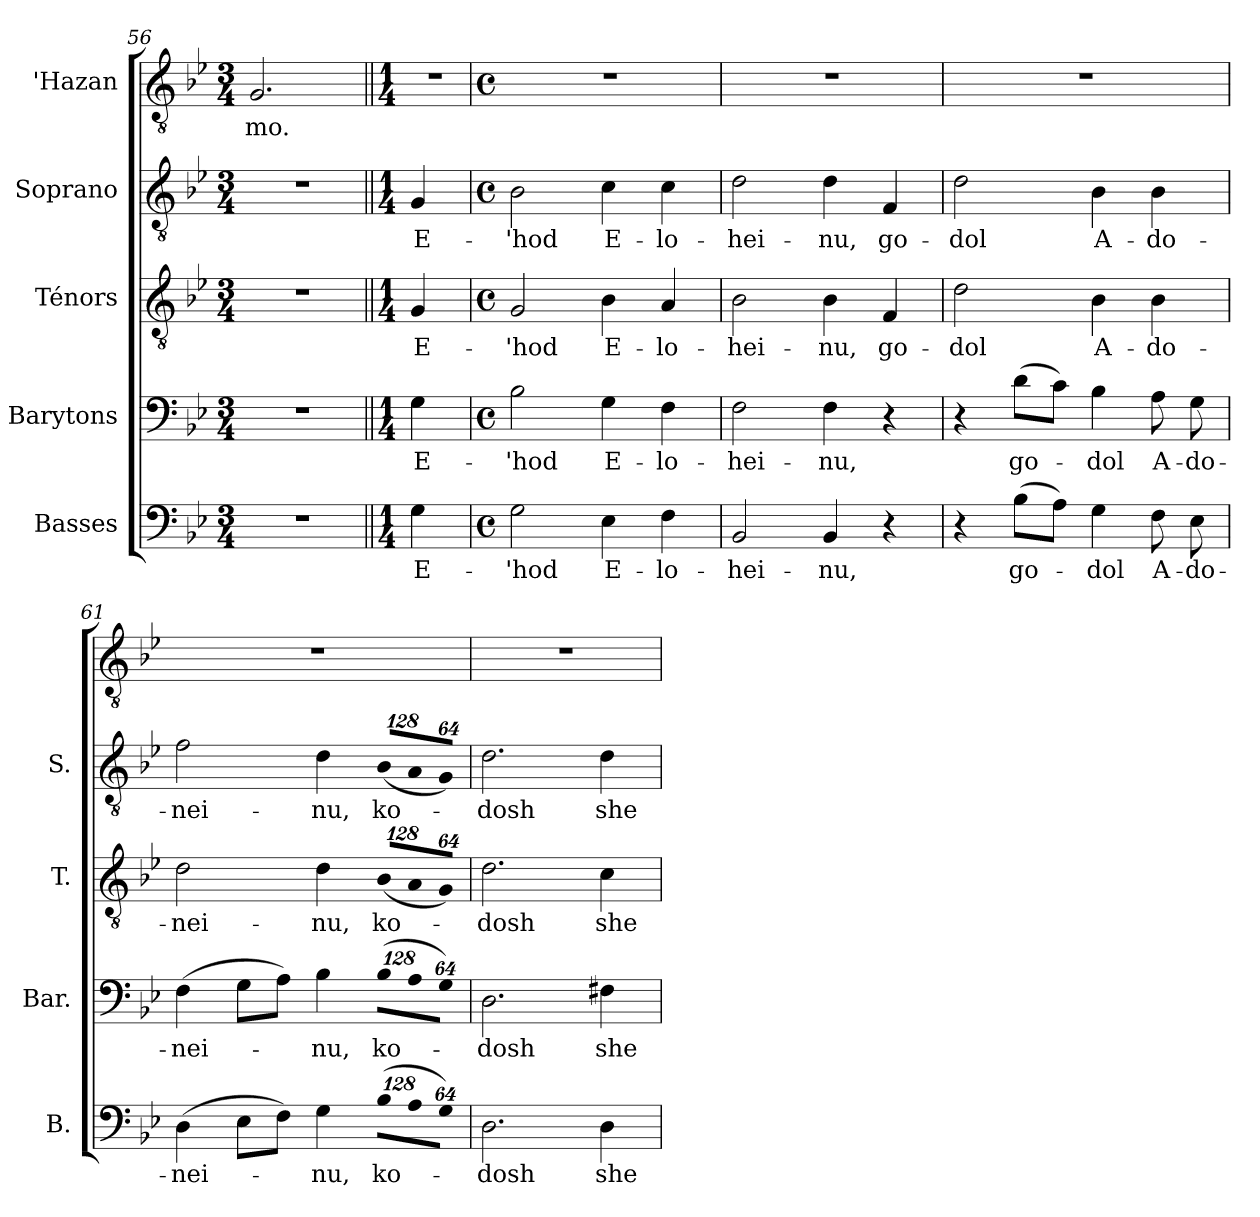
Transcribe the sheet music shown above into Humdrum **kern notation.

**kern	**text	**kern	**text	**kern	**text	**kern	**text	**kern	**text
*part5	*part5	*part4	*part4	*part3	*part3	*part2	*part2	*part1	*part1
*staff5	*staff5	*staff4	*staff4	*staff3	*staff3	*staff2	*staff2	*staff1	*staff1
*I"Basses	*	*I"Barytons	*	*I"Ténors	*	*I"Soprano	*	*I"'Hazan	*
*I'B.	*	*I'Bar.	*	*I'T.	*	*I'S.	*	*I''H.	*
*clefF4	*	*clefF4	*	*clefGv2	*	*clefGv2	*	*clefGv2	*
*	*	*	*	*ITrd7c12	*	*ITrd7c12	*	*ITrd7c12	*
*k[b-e-]	*	*k[b-e-]	*	*k[b-e-]	*	*k[b-e-]	*	*k[b-e-]	*
*B-:	*	*B-:	*	*B-:	*	*B-:	*	*B-:	*
*M3/4	*	*M3/4	*	*M3/4	*	*M3/4	*	*M3/4	*
=56	=56	=56	=56	=56	=56	=56	=56	=56	=56
!LO:N:vis=1	!	!LO:N:vis=1	!	!LO:N:vis=1	!	!LO:N:vis=1	!	!	!
!	!	!	!	!	!	!	!	!	!LO:LY:b:color=#000000
2.r	.	2.r	.	2.r	.	2.r	.	2.GGi/	-mo.
!!LO:LB:g=z
=57||	=57||	=57||	=57||	=57||	=57||	=57||	=57||	=57||	=57||
*M1/4	*	*M1/4	*	*M1/4	*	*M1/4	*	*M1/4	*
!	!LO:LY:b:color=#000000	!	!	!	!	!	!	!	!
!	!	!	!LO:LY:b:color=#000000	!	!	!	!	!	!
!	!	!	!	!	!LO:LY:b:color=#000000	!	!	!	!
!	!	!	!	!	!	!	!LO:LY:b:color=#000000	!	!
4Gi\	E-	4Gi\	E-	4GGi/	E-	4GGi/	E-	4r	.
=58	=58	=58	=58	=58	=58	=58	=58	=58	=58
*M4/4	*	*M4/4	*	*M4/4	*	*M4/4	*	*M4/4	*
*met(c)	*	*met(c)	*	*met(c)	*	*met(c)	*	*met(c)	*
!	!LO:LY:b:color=#000000	!	!	!	!	!	!	!	!
!	!	!	!LO:LY:b:color=#000000	!	!	!	!	!	!
!	!	!	!	!	!LO:LY:b:color=#000000	!	!	!	!
!	!	!	!	!	!	!	!LO:LY:b:color=#000000	!	!
2Gi\	-'hod	2B-i\	-'hod	2GGi/	-'hod	2BB-i\	-'hod	1r	.
!	!LO:LY:b:color=#000000	!	!	!	!	!	!	!	!
!	!	!	!LO:LY:b:color=#000000	!	!	!	!	!	!
!	!	!	!	!	!LO:LY:b:color=#000000	!	!	!	!
!	!	!	!	!	!	!	!LO:LY:b:color=#000000	!	!
4E-i\	E-	4Gi\	E-	4BB-i\	E-	4Ci\	E-	.	.
!	!LO:LY:b:color=#000000	!	!	!	!	!	!	!	!
!	!	!	!LO:LY:b:color=#000000	!	!	!	!	!	!
!	!	!	!	!	!LO:LY:b:color=#000000	!	!	!	!
!	!	!	!	!	!	!	!LO:LY:b:color=#000000	!	!
4Fi\	-lo-	4Fi\	-lo-	4AAi/	-lo-	4Ci\	-lo-	.	.
=59	=59	=59	=59	=59	=59	=59	=59	=59	=59
!	!LO:LY:b:color=#000000	!	!	!	!	!	!	!	!
!	!	!	!LO:LY:b:color=#000000	!	!	!	!	!	!
!	!	!	!	!	!LO:LY:b:color=#000000	!	!	!	!
!	!	!	!	!	!	!	!LO:LY:b:color=#000000	!	!
2BB-i/	-hei-	2Fi\	-hei-	2BB-i\	-hei-	2Di\	-hei-	1r	.
!	!LO:LY:b:color=#000000	!	!	!	!	!	!	!	!
!	!	!	!LO:LY:b:color=#000000	!	!	!	!	!	!
!	!	!	!	!	!LO:LY:b:color=#000000	!	!	!	!
!	!	!	!	!	!	!	!LO:LY:b:color=#000000	!	!
4BB-i/	-nu,	4Fi\	-nu,	4BB-i\	-nu,	4Di\	-nu,	.	.
!	!	!	!	!	!LO:LY:b:color=#000000	!	!	!	!
!	!	!	!	!	!	!	!LO:LY:b:color=#000000	!	!
4r	.	4r	.	4FFi/	go-	4FFi/	go-	.	.
=60	=60	=60	=60	=60	=60	=60	=60	=60	=60
!	!	!	!	!	!LO:LY:b:color=#000000	!	!	!	!
!	!	!	!	!	!	!	!LO:LY:b:color=#000000	!	!
4r	.	4r	.	2Di\	-dol	2Di\	-dol	1r	.
!	!LO:LY:b:color=#000000	!	!	!	!	!	!	!	!
!	!	!	!LO:LY:b:color=#000000	!	!	!	!	!	!
(8B-i\L	go-	(8di\L	go-	.	.	.	.	.	.
8Ai\J)	.	8ci\J)	.	.	.	.	.	.	.
!	!LO:LY:b:color=#000000	!	!	!	!	!	!	!	!
!	!	!	!LO:LY:b:color=#000000	!	!	!	!	!	!
!	!	!	!	!	!LO:LY:b:color=#000000	!	!	!	!
!	!	!	!	!	!	!	!LO:LY:b:color=#000000	!	!
4Gi\	-dol	4B-i\	-dol	4BB-i\	A-	4BB-i\	A-	.	.
!	!LO:LY:b:color=#000000	!	!	!	!	!	!	!	!
!	!	!	!LO:LY:b:color=#000000	!	!	!	!	!	!
!	!	!	!	!	!LO:LY:b:color=#000000	!	!	!	!
!	!	!	!	!	!	!	!LO:LY:b:color=#000000	!	!
8Fi\	A-	8Ai\	A-	4BB-i\	-do-	4BB-i\	-do-	.	.
!	!LO:LY:b:color=#000000	!	!	!	!	!	!	!	!
!	!	!	!LO:LY:b:color=#000000	!	!	!	!	!	!
8E-i\	-do-	8Gi\	-do-	.	.	.	.	.	.
=61	=61	=61	=61	=61	=61	=61	=61	=61	=61
!	!LO:LY:b:color=#000000	!	!	!	!	!	!	!	!
!	!	!	!LO:LY:b:color=#000000	!	!	!	!	!	!
!	!	!	!	!	!LO:LY:b:color=#000000	!	!	!	!
!	!	!	!	!	!	!	!LO:LY:b:color=#000000	!	!
(4Di\	-nei-	(4Fi\	-nei-	2Di\	-nei-	2Fi\	-nei-	1r	.
8E-i\L	.	8Gi\L	.	.	.	.	.	.	.
8Fi\J)	.	8Ai\J)	.	.	.	.	.	.	.
!	!LO:LY:b:color=#000000	!	!	!	!	!	!	!	!
!	!	!	!LO:LY:b:color=#000000	!	!	!	!	!	!
!	!	!	!	!	!LO:LY:b:color=#000000	!	!	!	!
!	!	!	!	!	!	!	!LO:LY:b:color=#000000	!	!
4Gi\	-nu,	4B-i\	-nu,	4Di\	-nu,	4Di\	-nu,	.	.
*Xbrackettup	*	*	*	*	*	*	*	*	*
!LO:N:vis=8	!	!	!	!	!	!	!	!	!
!	!LO:LY:b:color=#000000	!	!	!	!	!	!	!	!
*	*	*Xbrackettup	*	*	*	*	*	*	*
!	!	!LO:N:vis=8	!	!	!	!	!	!	!
!	!	!	!LO:LY:b:color=#000000	!	!	!	!	!	!
*	*	*	*	*Xbrackettup	*	*	*	*	*
!	!	!	!	!LO:N:vis=8	!	!	!	!	!
!	!	!	!	!	!LO:LY:b:color=#000000	!	!	!	!
*	*	*	*	*	*	*Xbrackettup	*	*	*
!	!	!	!	!	!	!LO:N:vis=8	!	!	!
!	!	!	!	!	!	!	!LO:LY:b:color=#000000	!	!
(1024%85B-i\L	ko-	(1024%85B-i\L	ko-	(1024%85BB-i/L	ko-	(1024%85BB-i/L	ko-	.	.
!LO:N:vis=8	!	!LO:N:vis=8	!	!LO:N:vis=8	!	!LO:N:vis=8	!	!	!
1024%85Ai\	.	1024%85Ai\	.	1024%85AAi/	.	1024%85AAi/	.	.	.
!LO:N:vis=8	!	!LO:N:vis=8	!	!LO:N:vis=8	!	!LO:N:vis=8	!	!	!
512%43Gi\J)	.	512%43Gi\J)	.	512%43GGi/J)	.	512%43GGi/J)	.	.	.
=62	=62	=62	=62	=62	=62	=62	=62	=62	=62
!	!LO:LY:b:color=#000000	!	!	!	!	!	!	!	!
!	!	!	!LO:LY:b:color=#000000	!	!	!	!	!	!
!	!	!	!	!	!LO:LY:b:color=#000000	!	!	!	!
!	!	!	!	!	!	!	!LO:LY:b:color=#000000	!	!
2.Di\	-dosh	2.Di\	-dosh	2.Di\	-dosh	2.Di\	-dosh	1r	.
!	!LO:LY:b:color=#000000	!	!	!	!	!	!	!	!
!	!	!	!LO:LY:b:color=#000000	!	!	!	!	!	!
!	!	!	!	!	!LO:LY:b:color=#000000	!	!	!	!
!	!	!	!	!	!	!	!LO:LY:b:color=#000000	!	!
4Di\	she-	4F#Xi\	she-	4Ci\	she-	4Di\	she-	.	.
=	=	=	=	=	=	=	=	=	=
*-	*-	*-	*-	*-	*-	*-	*-	*-	*-
